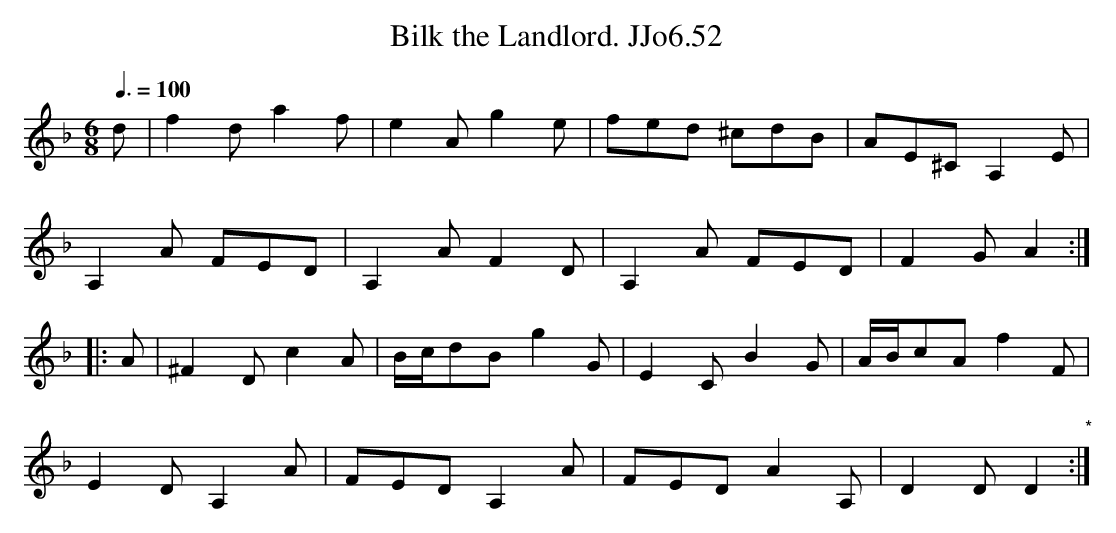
X:1
T:Bilk the Landlord. JJo6.52
M:6/8
L:1/8
Q:3/8=100
K:Dm
d|f2d a2f|e2A g2e|fed ^cdB|AE^C A,2 E|
A,2A FED|A,2A F2D|A,2 A FED|F2G A2 :|
|: A|^F2D c2A|B/c/dB g2G|E2C B2G|A/B/cA f2F|
E2D A,2A|FED A,2A|FED A2A,|D2D D2 "*"  :|
